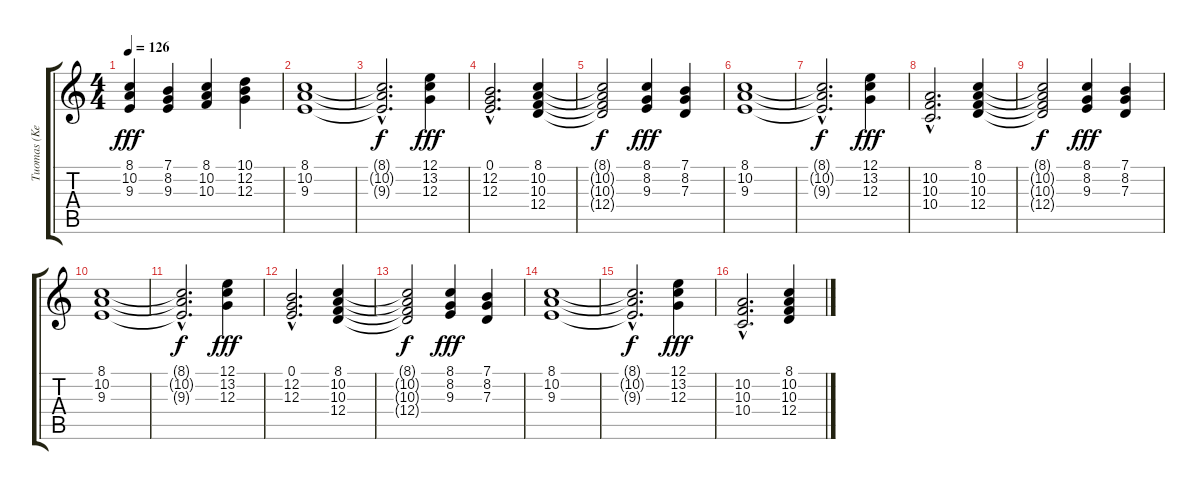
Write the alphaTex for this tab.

\track ("Tuomas (Keyboard 1)" "Tuomas (Ke") {instrument synthstrings1}
\staff {score tabs}
\tuning (E4 B3 G3 D3 A2 E2) {hide}
\ts (4 4)
\tempo 126
\clef g2
\ks c
(8.1 10.2 9.3).4{dy fff} (7.1 8.2 9.3).4 (8.1 10.2 10.3).4 (10.1 12.2 12.3).4 |
(8.1 10.2 9.3).1 |
(8.1{hac t} 10.2{hac t} 9.3{hac t}).2{d dy f} (12.1 13.2 12.3).4{dy fff} |
(0.1{hac} 12.2{hac} 12.3{hac}).2{d} (8.1 10.2 10.3 12.4).4 |
(8.1{t} 10.2{t} 10.3{t} 12.4{t}).2{dy f} (8.1 8.2 9.3).4{dy fff} (7.1 8.2 7.3).4 |
(8.1 10.2 9.3).1 |
(8.1{hac t} 10.2{hac t} 9.3{hac t}).2{d dy f} (12.1 13.2 12.3).4{dy fff} |
(10.2{hac} 10.3{hac} 10.4{hac}).2{d} (8.1 10.2 10.3 12.4).4 |
(8.1{t} 10.2{t} 10.3{t} 12.4{t}).2{dy f} (8.1 8.2 9.3).4{dy fff} (7.1 8.2 7.3).4 |
(8.1 10.2 9.3).1 |
(8.1{hac t} 10.2{hac t} 9.3{hac t}).2{d dy f} (12.1 13.2 12.3).4{dy fff} |
(0.1{hac} 12.2{hac} 12.3{hac}).2{d} (8.1 10.2 10.3 12.4).4 |
(8.1{t} 10.2{t} 10.3{t} 12.4{t}).2{dy f} (8.1 8.2 9.3).4{dy fff} (7.1 8.2 7.3).4 |
(8.1 10.2 9.3).1 |
(8.1{hac t} 10.2{hac t} 9.3{hac t}).2{d dy f} (12.1 13.2 12.3).4{dy fff} |
(10.2{hac} 10.3{hac} 10.4{hac}).2{d} (8.1 10.2 10.3 12.4).4
